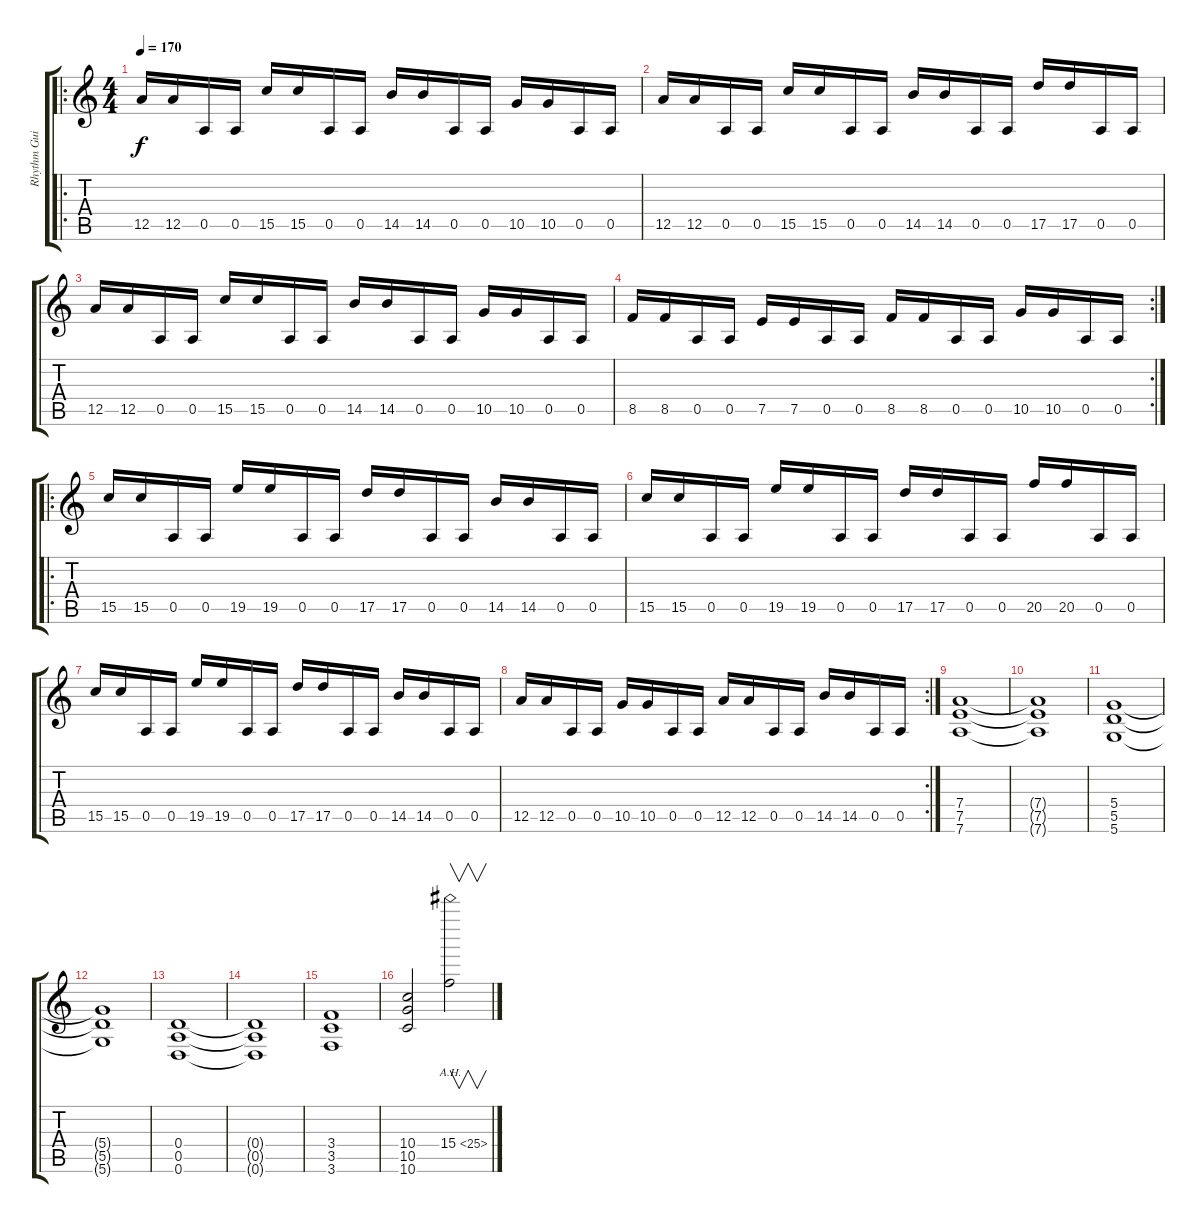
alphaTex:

\track ("Rhythm Guitar" "Rhythm Gui") {instrument distortionguitar}
\staff {score tabs}
\tuning (E4 B3 G3 D3 A2 D2) {hide}
\ro
\ts (4 4)
\tempo 170
\clef g2
\ks c
12.5.16{dy f} 12.5.16 0.5.16 0.5.16 15.5.16 15.5.16 0.5.16 0.5.16 14.5.16 14.5.16 0.5.16 0.5.16 10.5.16 10.5.16 0.5.16 0.5.16 |
12.5.16 12.5.16 0.5.16 0.5.16 15.5.16 15.5.16 0.5.16 0.5.16 14.5.16 14.5.16 0.5.16 0.5.16 17.5.16 17.5.16 0.5.16 0.5.16 |
12.5.16 12.5.16 0.5.16 0.5.16 15.5.16 15.5.16 0.5.16 0.5.16 14.5.16 14.5.16 0.5.16 0.5.16 10.5.16 10.5.16 0.5.16 0.5.16 |
\rc 2
8.5.16 8.5.16 0.5.16 0.5.16 7.5.16 7.5.16 0.5.16 0.5.16 8.5.16 8.5.16 0.5.16 0.5.16 10.5.16 10.5.16 0.5.16 0.5.16 |
\ro
15.5.16 15.5.16 0.5.16 0.5.16 19.5.16 19.5.16 0.5.16 0.5.16 17.5.16 17.5.16 0.5.16 0.5.16 14.5.16 14.5.16 0.5.16 0.5.16 |
15.5.16 15.5.16 0.5.16 0.5.16 19.5.16 19.5.16 0.5.16 0.5.16 17.5.16 17.5.16 0.5.16 0.5.16 20.5.16 20.5.16 0.5.16 0.5.16 |
15.5.16 15.5.16 0.5.16 0.5.16 19.5.16 19.5.16 0.5.16 0.5.16 17.5.16 17.5.16 0.5.16 0.5.16 14.5.16 14.5.16 0.5.16 0.5.16 |
\rc 2
12.5.16 12.5.16 0.5.16 0.5.16 10.5.16 10.5.16 0.5.16 0.5.16 12.5.16 12.5.16 0.5.16 0.5.16 14.5.16 14.5.16 0.5.16 0.5.16 |
(7.4 7.5 7.6).1 |
(7.4{t} 7.5{t} 7.6{t}).1 |
(5.4 5.5 5.6).1 |
(5.4{t} 5.5{t} 5.6{t}).1 |
(0.4 0.5 0.6).1 |
(0.4{t} 0.5{t} 0.6{t}).1 |
(3.4 3.5 3.6).1 |
(10.4 10.5 10.6).2 15.4{ah 10}.2{v}
